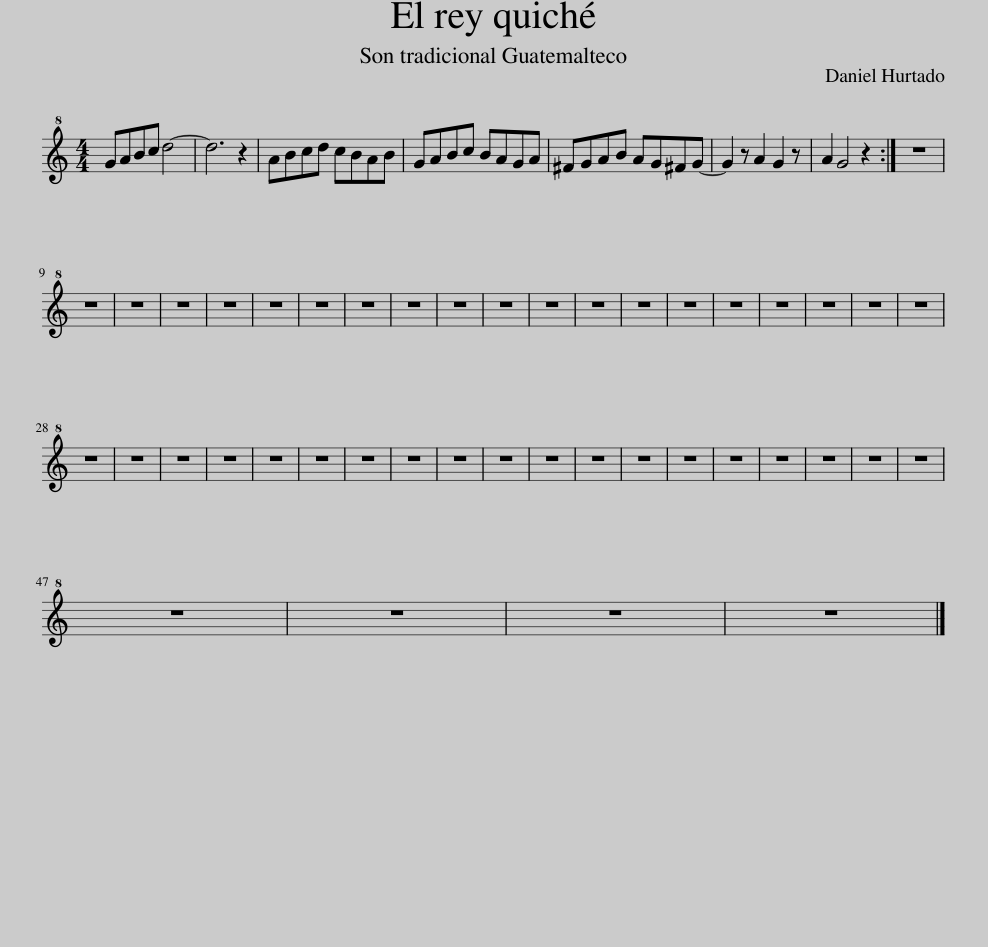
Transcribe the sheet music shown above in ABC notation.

X:1
L:1/8
M:4/4
I:linebreak $
K:C
V:1 treble+8
V:1
 GABc d4- | d6 z2 | ABcd cBAB | GABc BAGA | ^FGAB AG^FG- | %5
 G2 z A2 G2 z | A2 G4 z2 :| z8 |$ z8 | z8 | %10
 z8 | z8 | z8 | z8 | z8 | %15
 z8 | z8 | z8 | z8 | z8 | %20
 z8 | z8 | z8 | z8 | z8 | %25
 z8 | z8 |$ z8 | z8 | z8 | %30
 z8 | z8 | z8 | z8 | z8 | %35
 z8 | z8 | z8 | z8 | z8 | %40
 z8 | z8 | z8 | z8 | z8 | %45
 z8 |$ z8 | z8 | z8 | z8 |] %50
